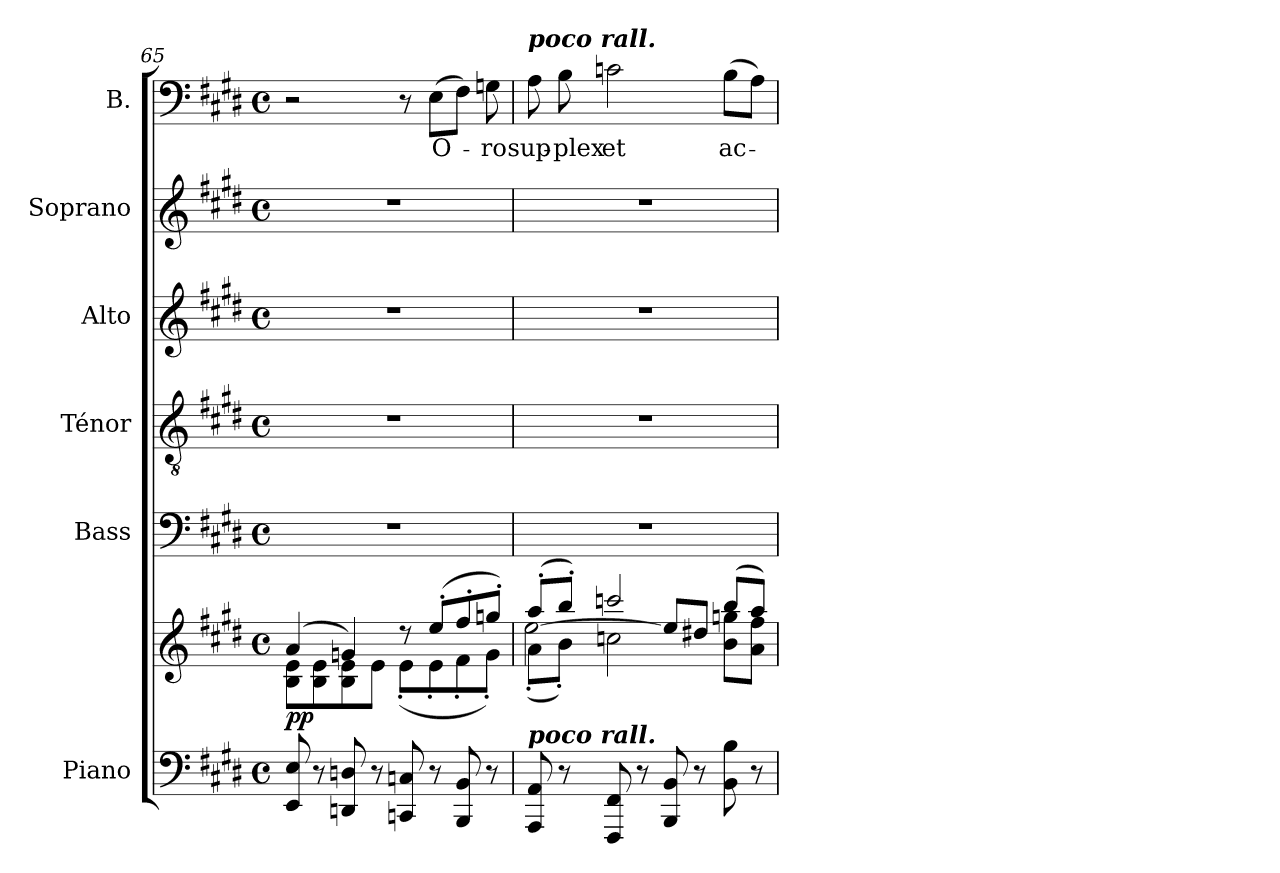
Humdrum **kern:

**kern	**kern	**dynam	**kern	**kern	**kern	**kern	**kern	**text
*part6	*part6	*part6	*part5	*part4	*part3	*part2	*part1	*part1
*staff7	*staff6	*staff6/7	*staff5	*staff4	*staff3	*staff2	*staff1	*staff1
*I"Piano	*	*	*I"Bass	*I"Ténor	*I"Alto	*I"Soprano	*I"B.	*
*I'Pno.	*	*	*I'B.	*I'T.	*I'A.	*I'S.	*I'B.	*
*clefF4	*clefG2	*	*clefF4	*clefGv2	*clefG2	*clefG2	*clefF4	*
*k[f#c#g#d#]	*k[f#c#g#d#]	*	*k[f#c#g#d#]	*k[f#c#g#d#]	*k[f#c#g#d#]	*k[f#c#g#d#]	*k[f#c#g#d#]	*
*M4/4	*M4/4	*	*M4/4	*M4/4	*M4/4	*M4/4	*M4/4	*
*met(c)	*met(c)	*	*met(c)	*met(c)	*met(c)	*met(c)	*met(c)	*
=65	=65	=65	=65	=65	=65	=65	=65	=65
*	*^	*	*	*	*	*	*	*
!	!	!	!LO:DY:a=2	!	!	!	!	!	!
8EE/ 8E/	(4a/	8B\ 8e\L	pp	1r	1r	1r	1r	2r	.
8r	.	8B\ 8e\	.	.	.	.	.	.	.
8DDn/ 8Dn/	4gn/)	8B\ 8e\	.	.	.	.	.	.	.
8r	.	8e\J	.	.	.	.	.	.	.
8CCn/ 8Cn/	8r	(8e'\L	.	.	.	.	.	8r	.
8r	(8ee'/L	8e'\	.	.	.	.	.	(8E\L	O-
8BBB/ 8BB/	8ff#'/	8f#'\	.	.	.	.	.	8F#\J)	.
*	*	*	*	*	*	*	*	*MM85	*
8r	8ggn'/J)	8g'\J)	.	.	.	.	.	8Gn\	-ro
=66	=66	=66	=66	=66	=66	=66	=66	=66	=66
*	*	*^	*	*	*	*	*	*	*
!	!	!	!	!	!	!	!	!	!LO:TX:a:Bi:t=poco rall.	!
!LO:TX:a:Bi:t=poco rall.	!	!	!	!	!	!	!	!	!	!
8AAA/ 8AA/	(8aa'/L	(8a'\L	[2ee\	.	1r	1r	1r	1r	8A\	sup-
8r	8bb'/J)	8b'\J)	.	.	.	.	.	.	8B\	-plex
8FFF#/ 8FF#/	2cccn/	2ccn\	.	.	.	.	.	.	2cn\	et
8r	.	.	.	.	.	.	.	.	.	.
8BBB/ 8BB/	.	.	8ee/L]	.	.	.	.	.	.	.
8r	.	.	8dd#X/J	.	.	.	.	.	.	.
8BB\ 8B\	(8bb/L	8b\ 8ggn\L	4ryy	.	.	.	.	.	(8B\L	ac-
8r	8aa/J)	8a\ 8ff#\J	.	.	.	.	.	.	8A\J)	.
*	*v	*v	*v	*	*	*	*	*	*	*
=	=	=	=	=	=	=	=	=
*-	*-	*-	*-	*-	*-	*-	*-	*-
